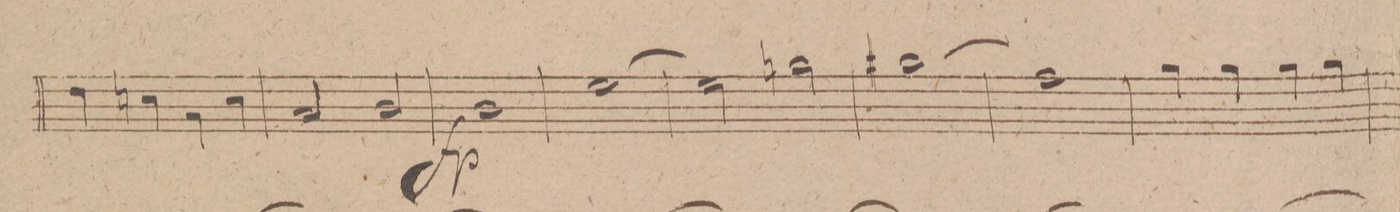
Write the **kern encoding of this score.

**kern	**dynam
*I"Oboe 1mo	*
*clefG2	*
*k[f#c#g#d#]	*
*met(c)	*
*M4/4	*
4dd\]	.
4ccn\	.
4a\	.
4cc\	.
=36	=36
2a/	.
2b/	.
=37	=37
1b\	fp
=38	=38
[1ee\	.
=39	=39
2ee\]	.
2ggn\	.
=40	=40
(>1gg#X\	.
=41	=41
1ff#\)	.
=42	=42
4gg#\	.
4gg#\	.
4gg#\	.
4gg#\	.
=43	=43
*-	*-
